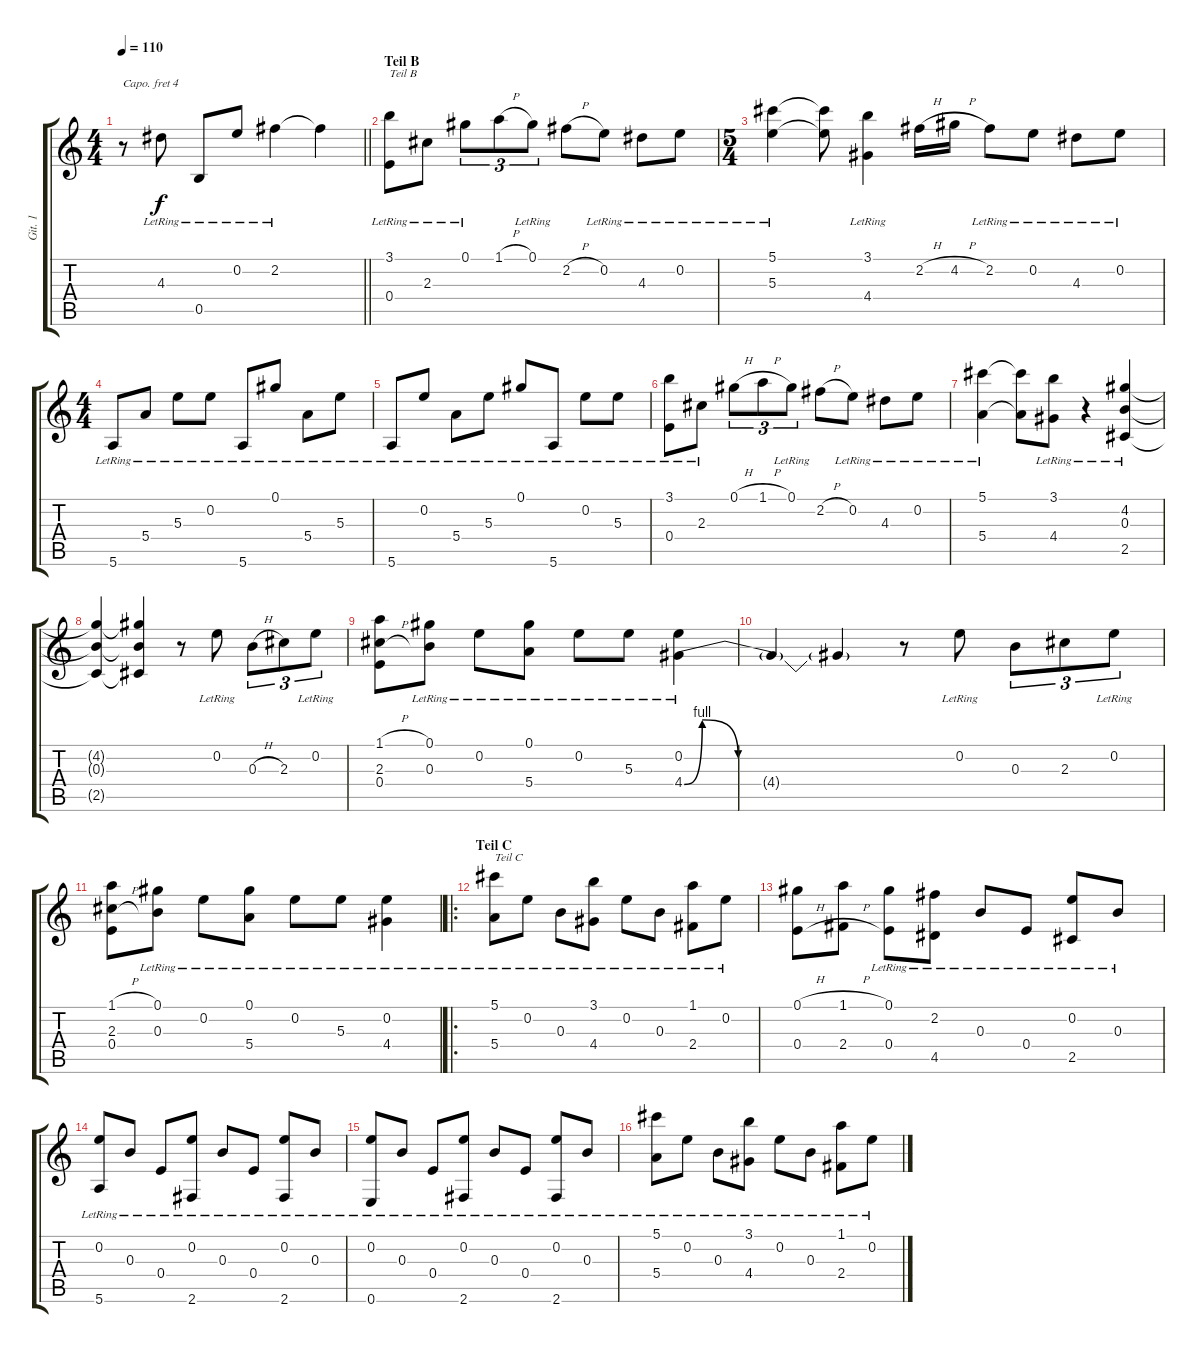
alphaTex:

\track ("Git. 1" "Git. 1") {instrument acousticguitarnylon}
\staff {score tabs}
\capo 4
\tuning (E4 C4 G3 C3 G2 C2) {hide}
\ts (4 4)
\tempo 110
\clef g2
\barLineRight lightlight
\ks c
r.8{dy f} 4.3{lr}.8 0.5{lr}.8 0.2{lr}.8 2.2{lr}.4 2.2{t}.4 |
\section ("" "Teil B")
(3.1{lr} 0.4{lr}).8{txt "Teil B"} 2.3{lr}.8 0.1{lr}.8{tu (3 2)} 1.1{h}.8{tu (3 2)} 0.1{lr}.8{tu (3 2)} 2.2{h}.8 0.2{lr}.8 4.3{lr}.8 0.2{lr}.8 |
\ts (5 4)
(5.1{lr} 5.3{lr}).4 (5.1{t} 5.3{t}).8 (3.1{lr} 4.4{lr}).4 2.2{h}.16 4.2{h}.16 2.2{lr}.8 0.2{lr}.8 4.3{lr}.8 0.2{lr}.8 |
\ts (4 4)
5.6{lr}.8 5.4{lr}.8 5.3{lr}.8 0.2{lr}.8 5.6{lr}.8 0.1{lr}.8 5.4{lr}.8 5.3{lr}.8 |
5.6{lr}.8 0.2{lr}.8 5.4{lr}.8 5.3{lr}.8 0.1{lr}.8 5.6{lr}.8 0.2{lr}.8 5.3{lr}.8 |
(3.1{lr} 0.4{lr}).8 2.3{lr}.8 0.1{h}.8{tu (3 2)} 1.1{h}.8{tu (3 2)} 0.1{lr}.8{tu (3 2)} 2.2{h}.8 0.2{lr}.8 4.3{lr}.8 0.2{lr}.8 |
(5.1{lr} 5.4{lr}).4 (5.1{t} 5.4{t}).8 (3.1{lr} 4.4{lr}).8 r.4 (4.2{lr} 0.3{lr} 2.5{lr}).4 |
(4.2{t} 0.3{t} 2.5{t}).4 (4.2{t} 0.3{t} 2.5{t}).4 r.8 0.2{lr}.8 0.3{h}.8{tu (3 2)} 2.3.8{tu (3 2)} 0.2{lr}.8{tu (3 2)} |
(1.1{h} 2.3{h} 0.4).8 (0.1{lr} 0.3{lr}).8 0.2{lr}.8 (0.1{lr} 5.4).8 0.2{lr}.8 5.3{lr}.8 (0.2{lr} 4.4{be (custom 0 0 5 4 15 0 60 0)}).4 |
4.4{t}.4 4.4{t}.4 r.8 0.2{lr}.8 0.3.8{tu (3 2)} 2.3.8{tu (3 2)} 0.2{lr}.8{tu (3 2)} |
(1.1{h} 2.3{h} 0.4).8 (0.1{lr} 0.3{lr}).8 0.2{lr}.8 (0.1{lr} 5.4{lr}).8 0.2{lr}.8 5.3{lr}.8 (0.2{lr} 4.4{lr}).4 |
\ro
\section ("" "Teil C")
(5.1{lr} 5.4{lr}).8{txt "Teil C"} 0.2{lr}.8 0.3{lr}.8 (3.1{lr} 4.4{lr}).8 0.2{lr}.8 0.3{lr}.8 (1.1{lr} 2.4{lr}).8 0.2{lr}.8 |
(0.1{h} 0.4{h}).8 (1.1{h} 2.4{h}).8 (0.1{lr} 0.4{lr}).8 (2.2{lr} 4.5{lr}).8 0.3{lr}.8 0.4{lr}.8 (0.2{lr} 2.5{lr}).8 0.3{lr}.8 |
(0.2{lr} 5.6{lr}).8 0.3{lr}.8 0.4{lr}.8 (0.2{lr} 2.6{lr}).8 0.3{lr}.8 0.4{lr}.8 (0.2{lr} 2.6{lr}).8 0.3{lr}.8 |
(0.2{lr} 0.6{lr}).8 0.3{lr}.8 0.4{lr}.8 (0.2{lr} 2.6{lr}).8 0.3{lr}.8 0.4{lr}.8 (0.2{lr} 2.6{lr}).8 0.3{lr}.8 |
(5.1{lr} 5.4{lr}).8 0.2{lr}.8 0.3{lr}.8 (3.1{lr} 4.4{lr}).8 0.2{lr}.8 0.3{lr}.8 (1.1{lr} 2.4{lr}).8 0.2{lr}.8
